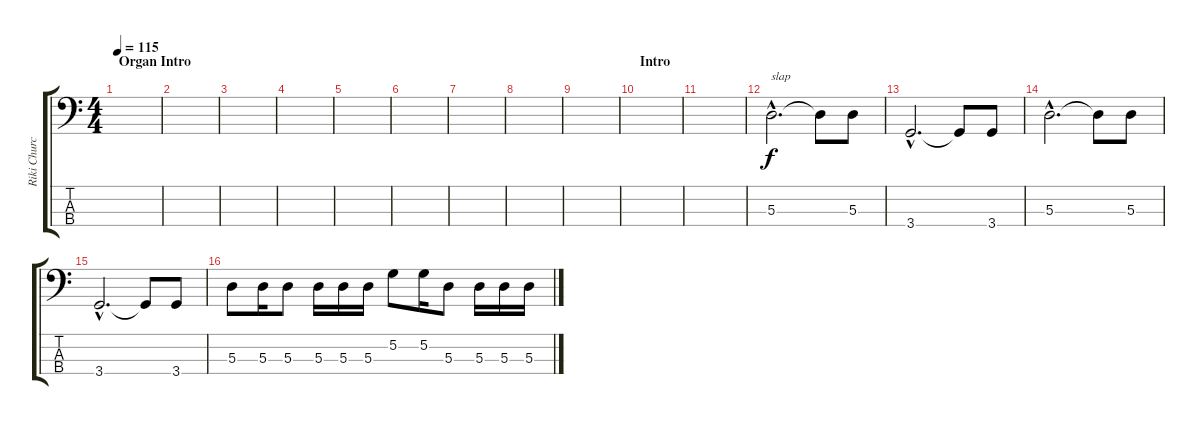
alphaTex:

\track ("Riki Church" "Riki Churc") {instrument electricbasspick}
\staff {score tabs}
\tuning (G2 D2 A1 E1) {hide}
\ts (4 4)
\section ("" "Organ Intro")
\tempo 115
\clef f4
\ks c
|
|
|
|
|
|
|
|
|
\section ("" "Intro")
|
|
5.3{hac}.2{d txt "slap" instrument slapbass1} 5.3{t}.8 5.3.8 |
3.4{hac}.2{d} 3.4{t}.8 3.4.8 |
5.3{hac}.2{d} 5.3{t}.8 5.3.8 |
3.4{hac}.2{d} 3.4{t}.8 3.4.8 |
5.3.8{volume 11 instrument electricbasspick} 5.3.16 5.3.8 5.3.16 5.3.16 5.3.16 5.2.8 5.2.16 5.3.8 5.3.16 5.3.16 5.3.16
